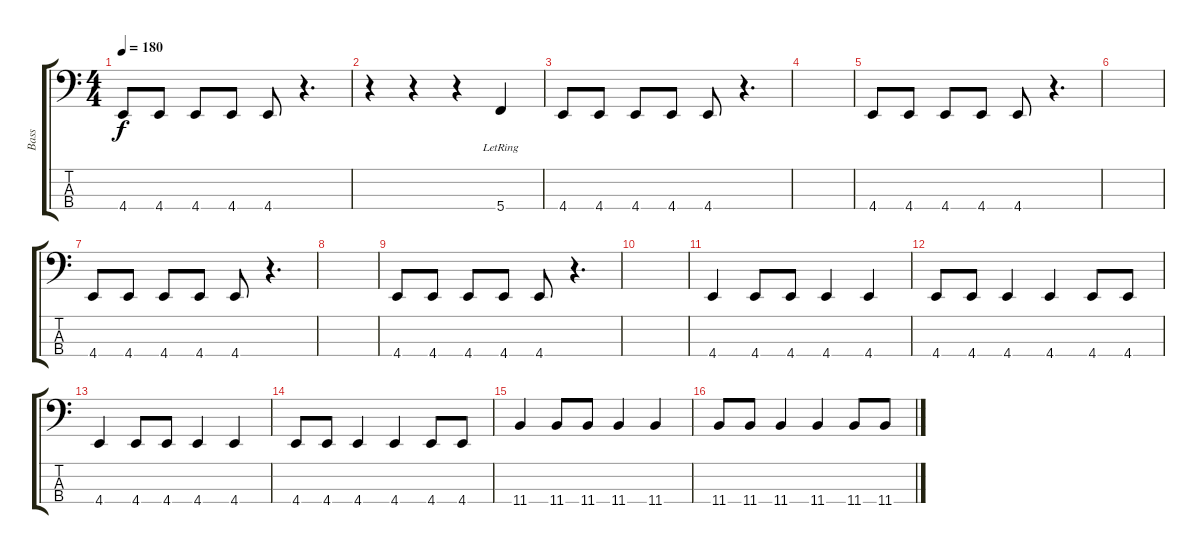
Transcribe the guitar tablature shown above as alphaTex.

\track ("Bass" "Bass") {instrument electricbassfinger}
\staff {score tabs}
\tuning (F2 C2 G1 C1) {hide}
\ts (4 4)
\tempo 180
\clef f4
\ks c
4.4.8{dy f} 4.4.8 4.4.8 4.4.8 4.4.8 r.4{d} |
r.4 r.4 r.4 5.4{lr}.4 |
4.4.8 4.4.8 4.4.8 4.4.8 4.4.8 r.4{d} |
|
4.4.8 4.4.8 4.4.8 4.4.8 4.4.8 r.4{d} |
|
4.4.8 4.4.8 4.4.8 4.4.8 4.4.8 r.4{d} |
|
4.4.8 4.4.8 4.4.8 4.4.8 4.4.8 r.4{d} |
|
4.4.4 4.4.8 4.4.8 4.4.4 4.4.4 |
4.4.8 4.4.8 4.4.4 4.4.4 4.4.8 4.4.8 |
4.4.4 4.4.8 4.4.8 4.4.4 4.4.4 |
4.4.8 4.4.8 4.4.4 4.4.4 4.4.8 4.4.8 |
11.4.4 11.4.8 11.4.8 11.4.4 11.4.4 |
11.4.8 11.4.8 11.4.4 11.4.4 11.4.8 11.4.8
